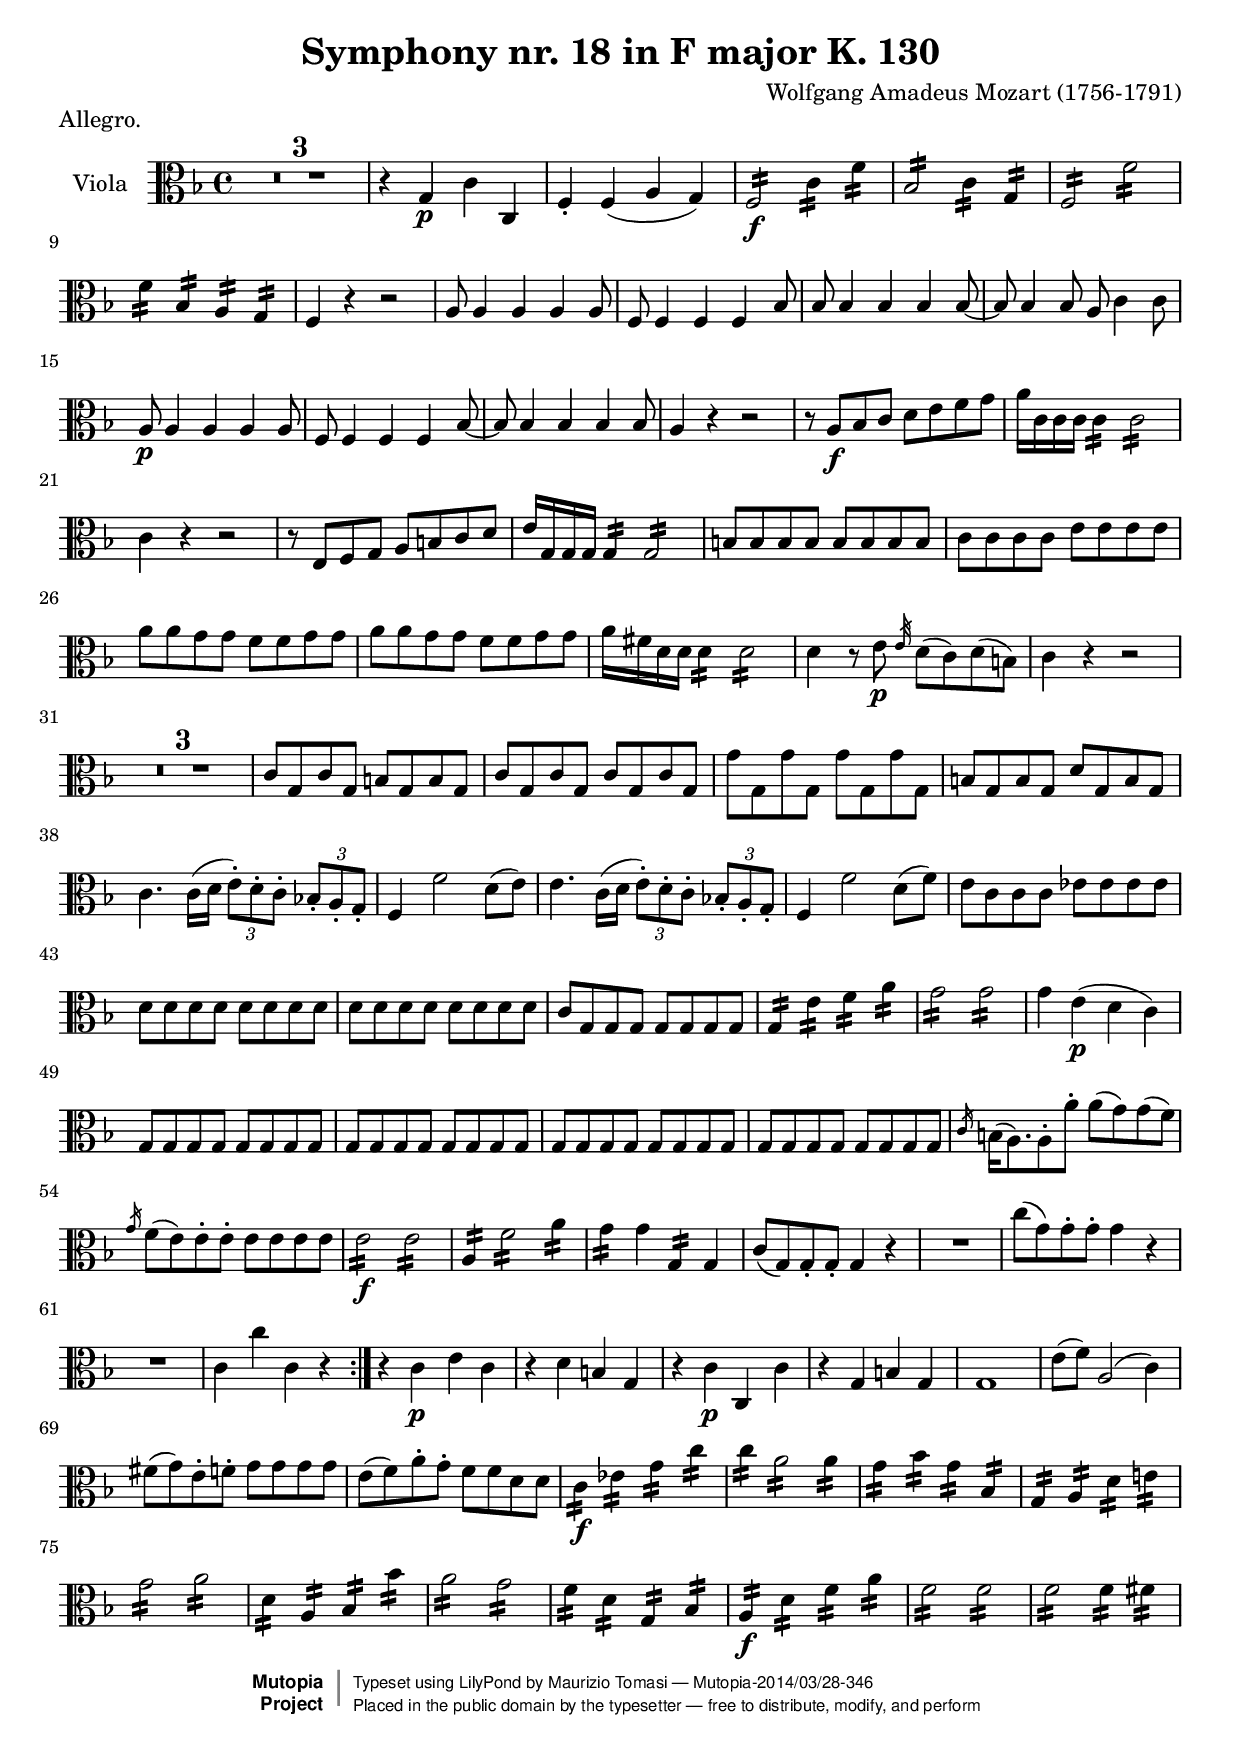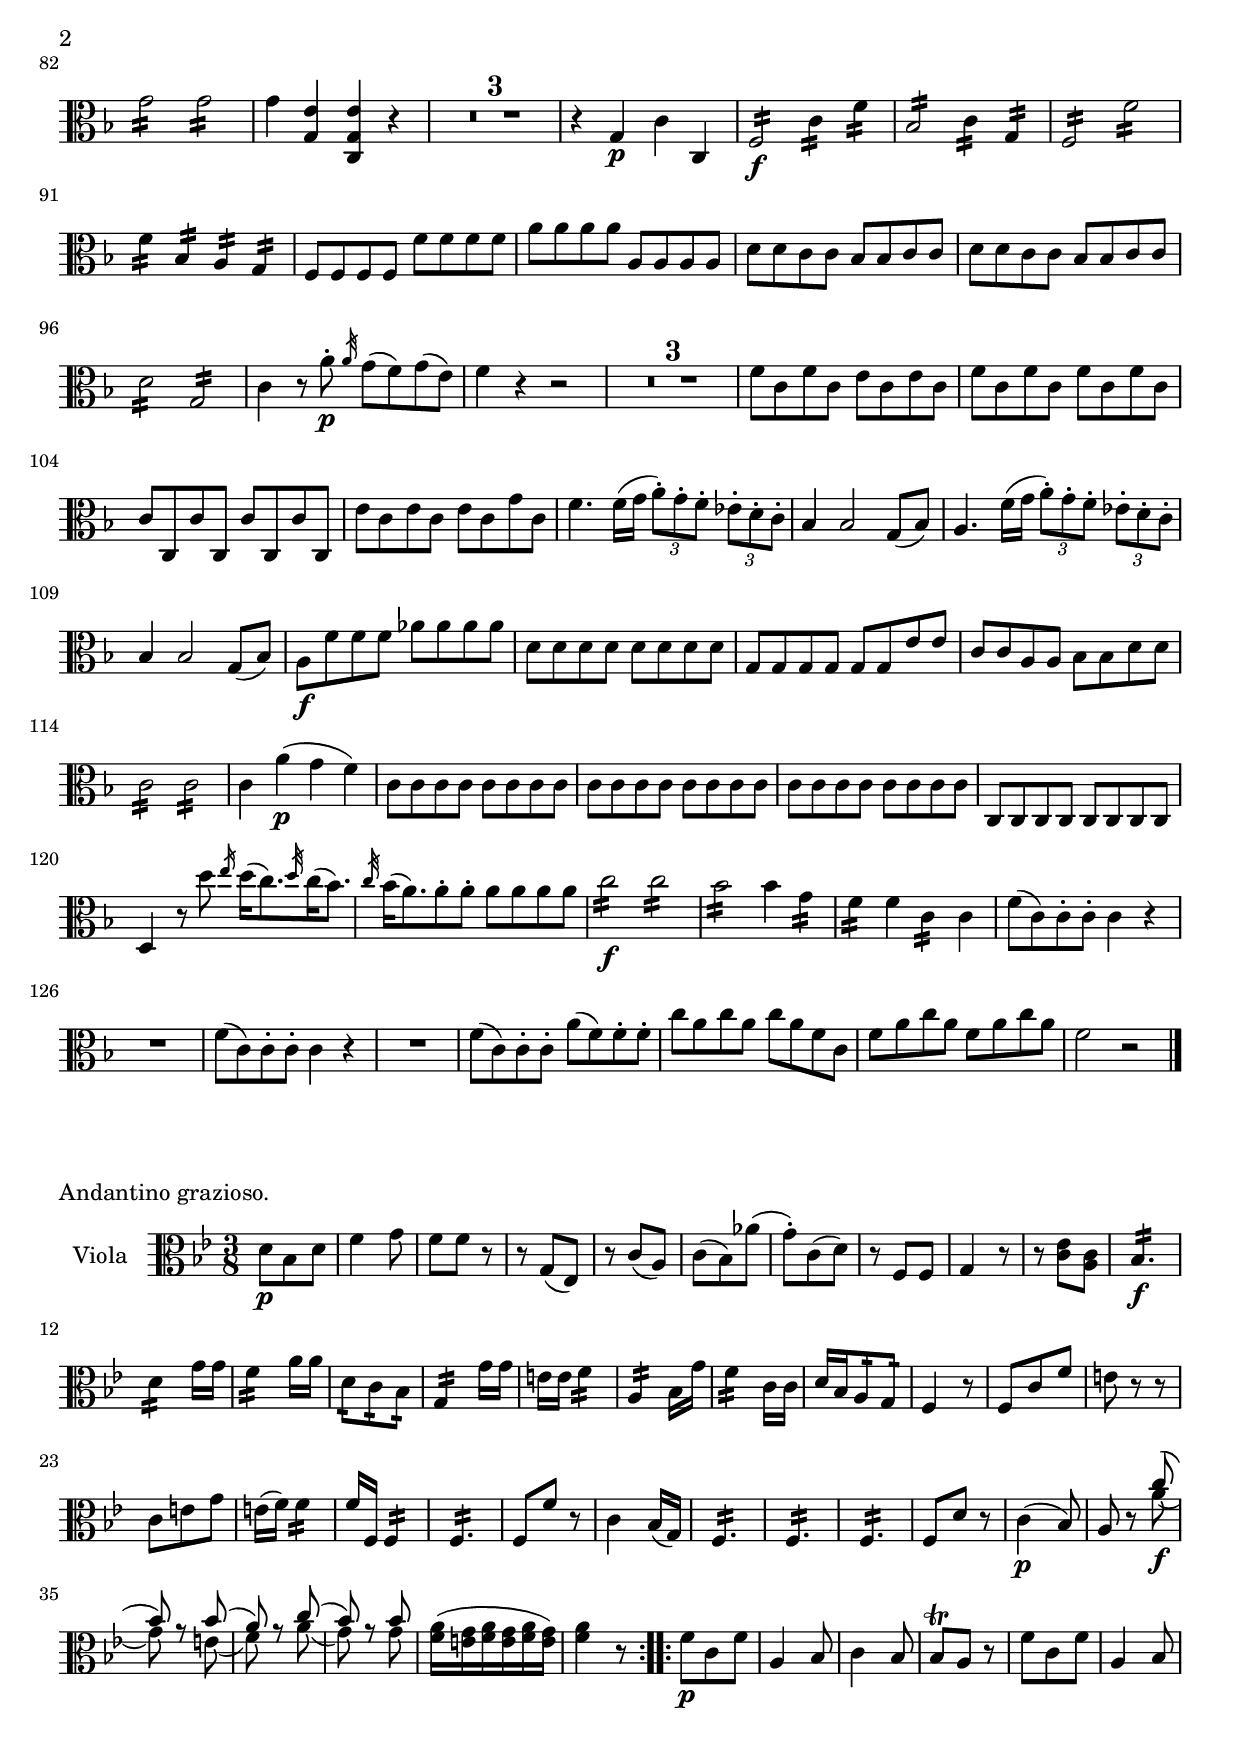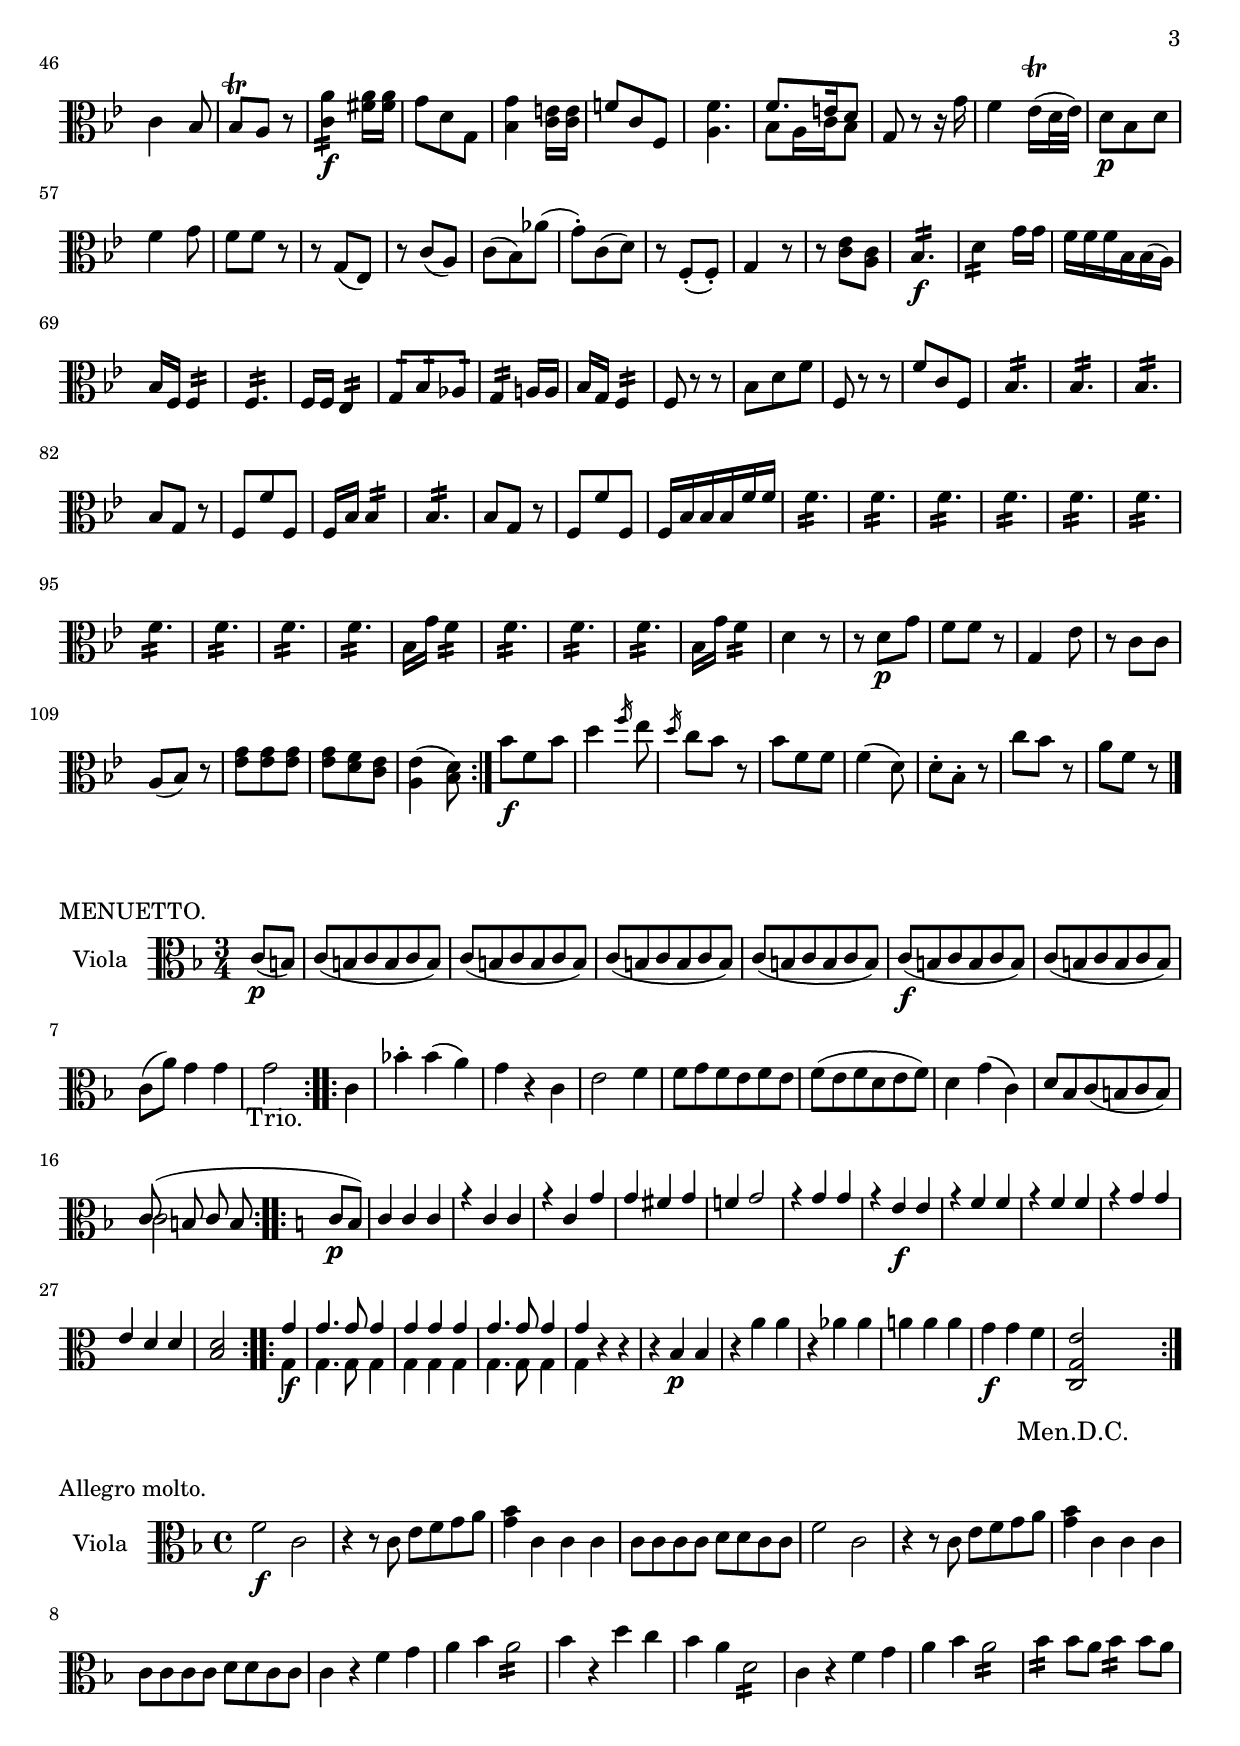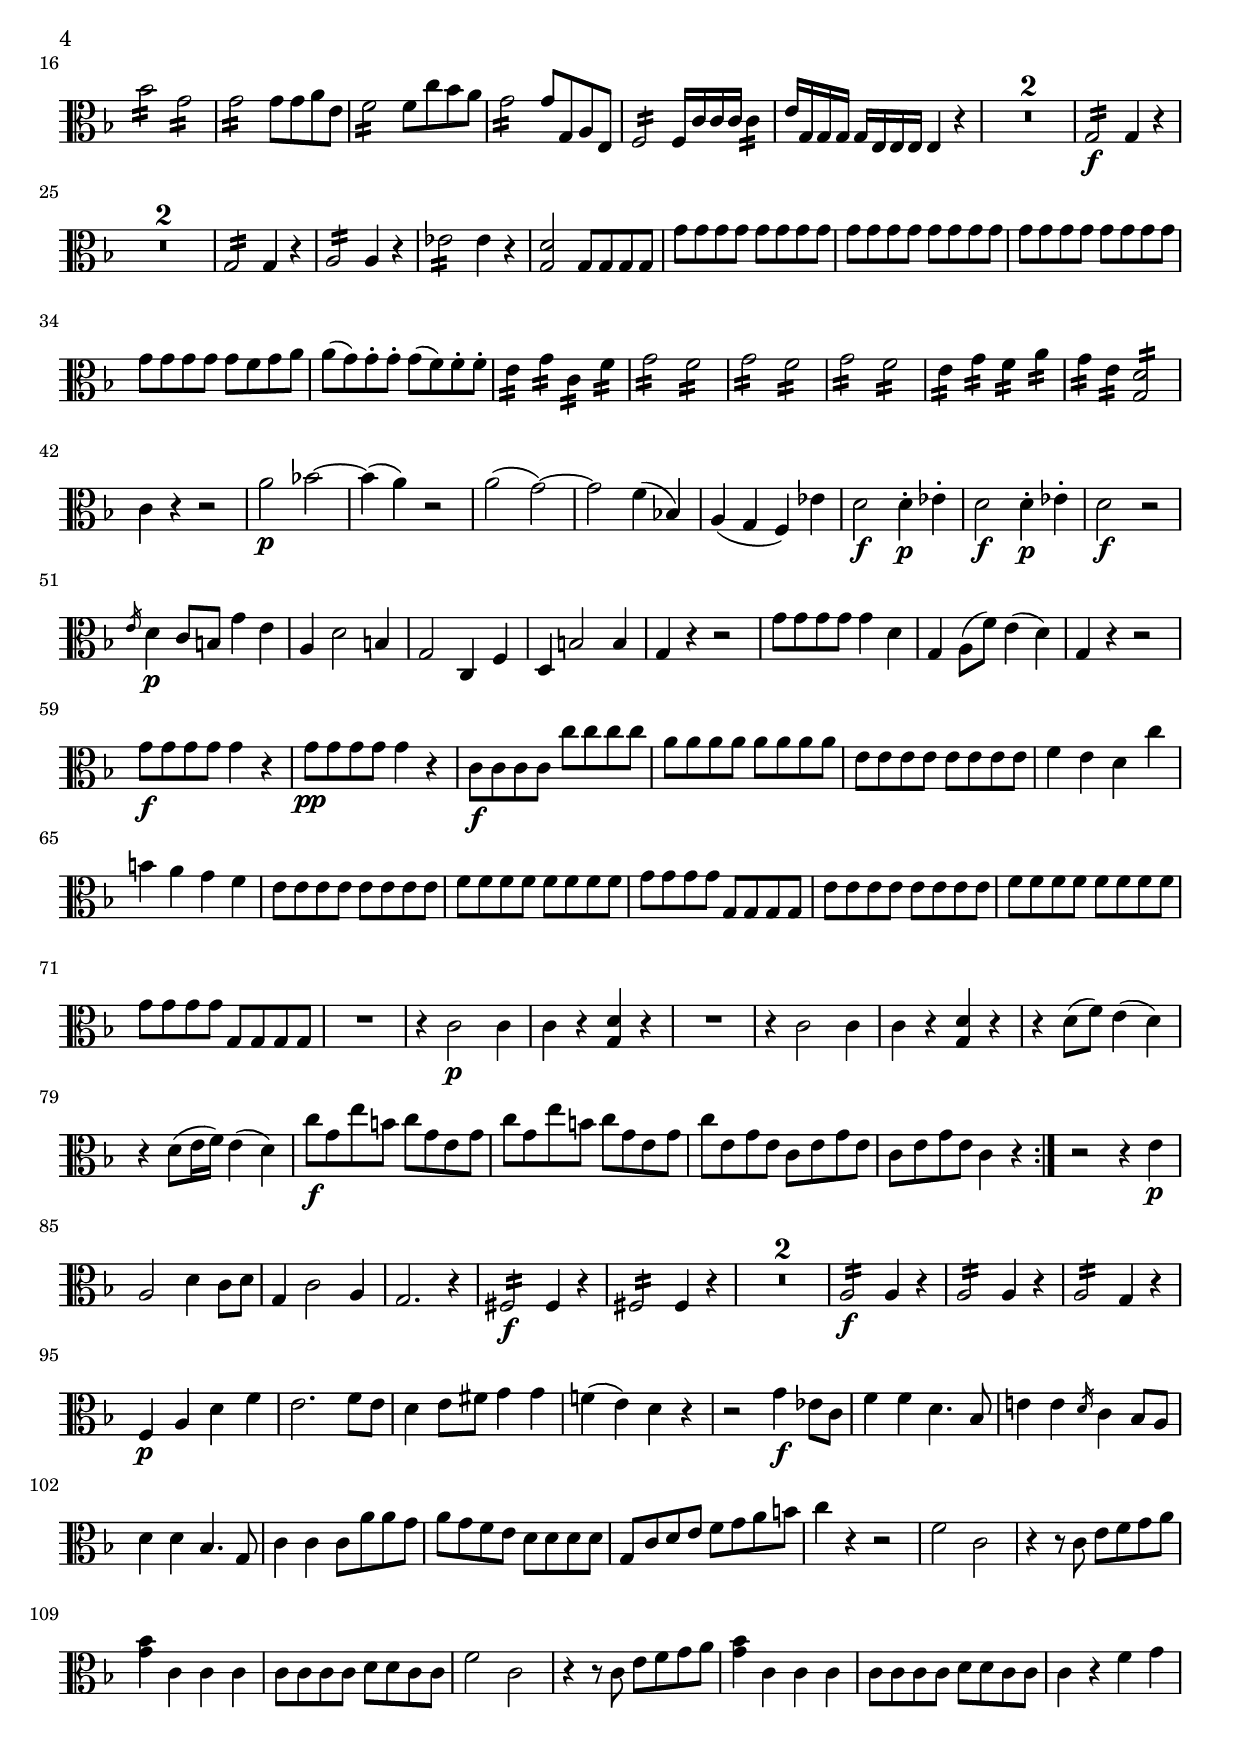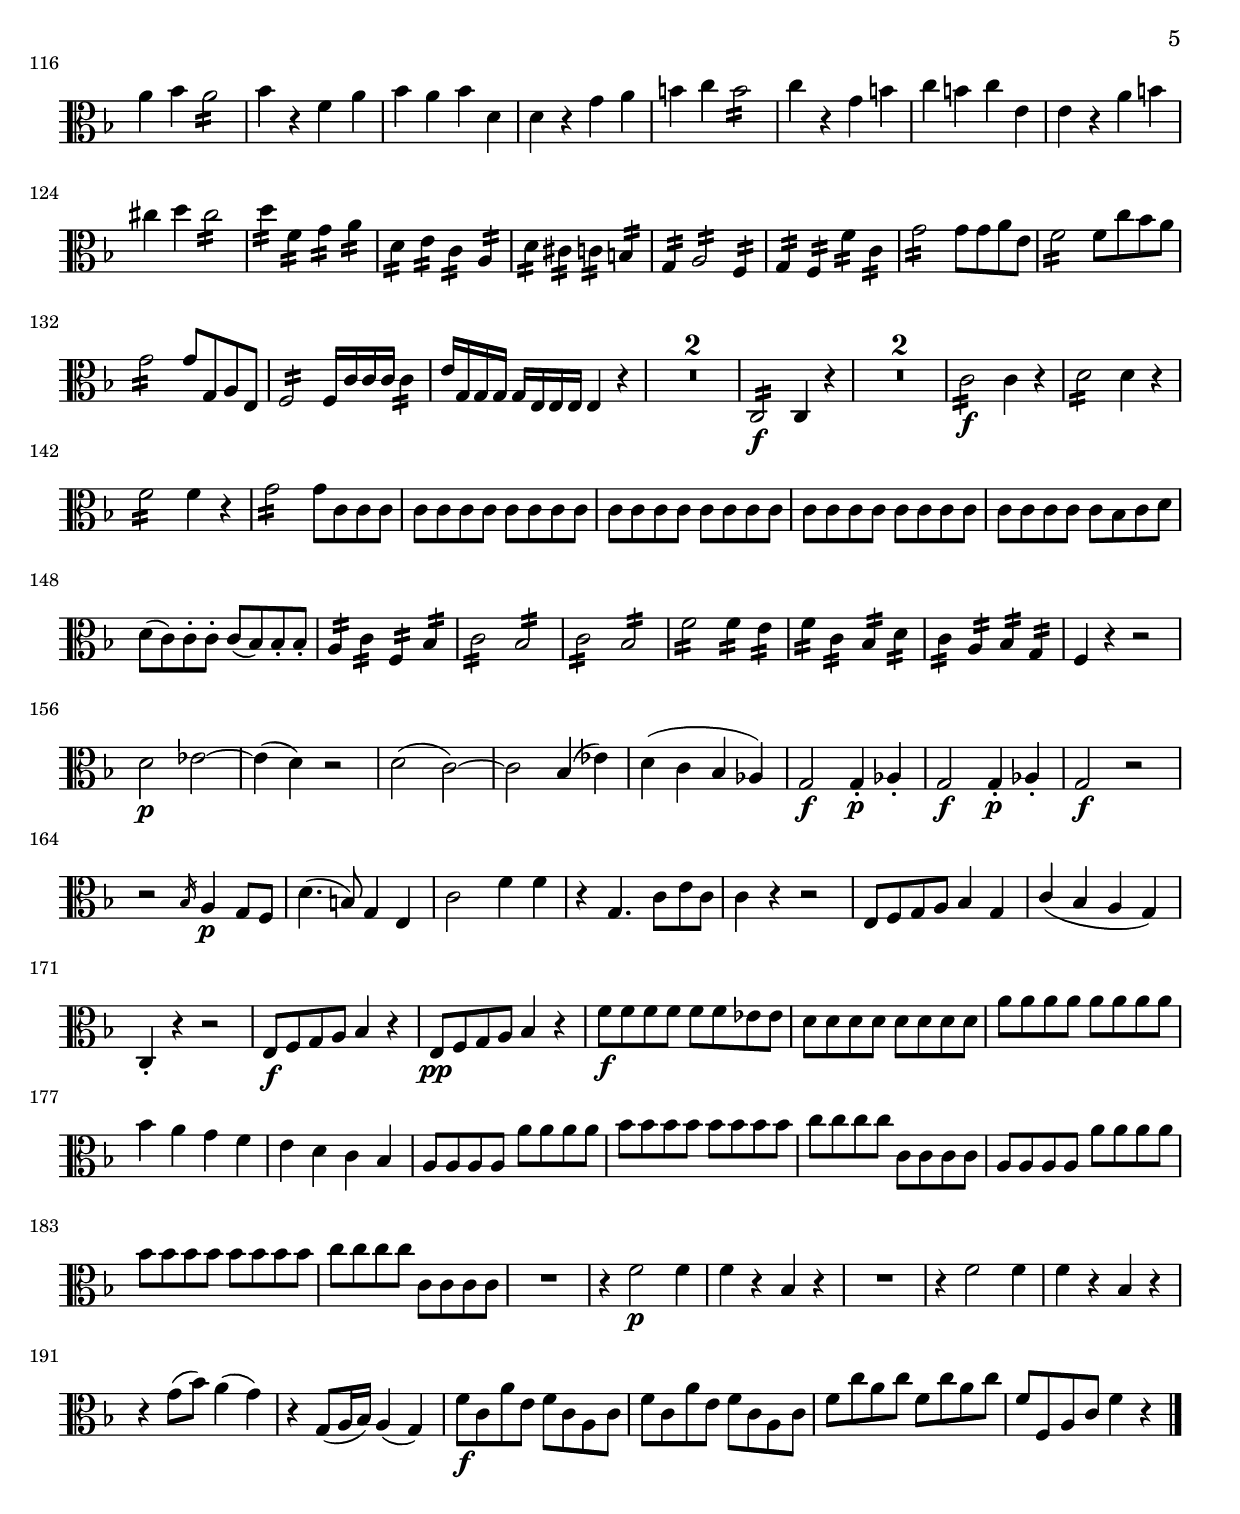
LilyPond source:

% -*- LilyPond -*-

\version "2.18.2"

\include "defs.ly"

\version "2.18.2"
violaFirstMov =  \relative g {
    \key f \major
    \clef alto

    \noTupletBracket
    \tupletSpan 4

    \repeat volta 2 {
	R1*3
	| r4 g\p c c,
	| f-. f( a g)
	| f2:16\f c'4: f:
	| bes,2: c4: g:
	| f2: f':
	| f4: bes,: a: g:

% 10
	| f r r2
	| a8 a4 a a a8
	| f8 f4 f f bes8
	| bes bes4 bes bes bes8 ~
	| bes bes4 bes8 a c4 c8
	| a\p a4 a a a8
	| f f4 f f bes8 ~
	| bes bes4 bes bes bes8
	| a4 r r2
	| r8 a\f bes c d e f g

% 20
	| a16 c, c c c4: c2:
	| c4 r r2
	| r8 e, f g a b c d
	| e16 g, g g g4: g2:
	| b8 b b b b b b b
	| c c c c e e e e
	| a a g g f f g g
	| a a g g f f g g
	| a16 fis d d d4: d2:
	| d4 r8 e\p \grace {
\override Flag.stroke-style = #"grace"
   e32 
  \revert Flag.stroke-style }
 d8( c) d( b)

% 30
	| c4 r r2
	| R1*3
	| c8 g c g b g b g
	| c g c g c g c g
	| g' g, g' g, g' g, g' g,
	| b g b g d' g, b g
	| c4. c16( d \tuplet 3/2 { e8)-. d-. c-. bes!-. a-. g-. }

% 40
	| f4 f'2 d8( e)
	| e4. c16( d \tuplet 3/2 { e8)-. d-. c-. bes!-. a-. g-. }
	| f4 f'2 d8( f)
	| e c c c es es es es
	| d d d d d d d d
	| d d d d d d d d
	| c g g g g g g g
	| g4: e': f: a:
	| g2: g:
	| g4 e(\p d c)
	| g8 g g g g g g g
	| \repeat unfold 3 { g g g g g g g g }

% 53
	| \grace {
\override Flag.stroke-style = #"grace"
   c16 
  \revert Flag.stroke-style }
 b16[( a8.) a8-. a'-.] a( g) g( f)
	| \grace {
\override Flag.stroke-style = #"grace"
   g16 
  \revert Flag.stroke-style }
 f8[( e) e-. e-.] e e e e
	| e2:\f e:
	| a,4: f'2: a4:
	| g: g g,: g
	| c8( g) g-. g-. g4 r
	| R1

% 60
	| c'8( g) g-. g-. g4 r
	| R1
	| c,4 c' c, r
    }

    | r c\p e c
    | r d b g
    | r c\p c, c'
    | r g b g
    | g1
    | e'8( f) a,2( c4)
    | fis8( g) e-. f-. g g g g

% 70
    | e( f) a-. g-. f f d d
    | c4:\f es: g: c:
    | c: a2: a4:
    | g: bes: g: bes,:
    | g: a: d: e!:
    | g2: a:
    | d,4: a: bes: bes':
    | a2: g:
    | f4: d: g,: bes:
    | a:\f d: f: a:

% 80
    | f2: f:
    | f: f4: fis:
    | g2: g:
    | g4 <g, e'> <c, g' e'> r
    | R1*3
    | r4 g'\p c c,
    | f2:\f c'4: f:
    | bes,2: c4: g:

% 90
    | f2: f':
    | f4: bes,: a: g:
    | f8 f f f f' f f f
    | a a a a a, a a a
    | d d c c bes bes c c
    | d d c c bes bes c c
    | d2: g,:
    | c4 r8 a'8-.\p \grace {
\override Flag.stroke-style = #"grace"
   a32 
  \revert Flag.stroke-style }
 g8( f) g( e)
    | f4 r r2
    | R1*3

% 102
    | f8 c f c e c e c
    | f c f c f c f c
    | c c, c' c, c' c, c' c,
    | e' c e c e c g' c,
    | f4. f16( g \tuplet 3/2 { a8-.) g-. f-. es-. d-. c-. }
    | bes4 bes2 g8( bes)
    | a4. f'16( g \tuplet 3/2 { a8-.) g-. f-. es-. d-. c-. }
    | bes4 bes2 g8( bes)

% 110
    | a8\f f' f f as as as as
    | d, d d d d d d d
    | g, g g g g g e' e
    | c c a a bes bes d d
    | c2: c:
    | c4 a'\p( g f)
    | \repeat unfold 3 { c8 c c c c c c c }
    | c, c c c c c c c

% 120
    | d4 r8 d'' \grace {
\override Flag.stroke-style = #"grace"
   e16 
  \revert Flag.stroke-style }
 d16[( c8.) \grace {
\override Flag.stroke-style = #"grace"
   d32 
  \revert Flag.stroke-style }
 c16( bes8.)]
    | \grace {
\override Flag.stroke-style = #"grace"
   c32 
  \revert Flag.stroke-style }
 bes16[( a8.) a8-. a-.] a a a a
    | c2:\f c:
    | bes: bes4 g:
    | f: f c: c
    | f8( c) c-. c-. c4 r
    | R1
    | f8( c) c-. c-. c4 r
    | R1
    | f8( c) c-. c-. a'( f) f-. f-.

% 130
    | c' a c a c a f c
    | f a c a f a c a
    | f2 r

    \bar "|."
}


\score {
    \context Staff <<
        \override Score.BarNumber.padding = #3
	\set Score.skipBars = ##t
        \set Staff.midiInstrument = #"string ensemble 1"
	\set Staff.instrumentName = #"Viola" 

	\time 4/4

	\violaFirstMov
    >>

    
  \midi {
    \tempo 4 = 124
    }



    \header {
	piece = "Allegro."
    }

    \layout { }
}

\version "2.18.2"
violaSecondMov =  \relative d' {
    \key bes \major
    \clef alto

    \noTupletBracket

    \repeat volta 2 {
	d8\p bes d
	| f4 g8
	| f f r
	| r g,( es)
	| r c'( a)
	| c( bes) as'(
	| g)-. c,( d)
	| r f, f
	| g4 r8

% 10
	| r << { c a } { es' c } >>
	| bes4.:16\f
	| d4: g16 g
	| f4: a16 a
	| d,8: c: bes:
	| g4: g'16 g
	| e e f4:
	| a,: bes16 g'
	| f4: c16 c
	| d bes a8: g:

% 20
	| f4 r8
	| f8 c' f
	| e r r
	| c e g
	| e16( f) f4:
	| f16 f, f4:
	| f4.:
	| f8 f' r
	| c4 bes16( g)
	| f4.:

% 30
	| f:
	| f:
	| f8 d' r
	| c4(\p bes8)
	| a r << { c'( bes) r bes( a) r c( bes) r bes } \\
		{ a(_\f g) s e( f) s a( g) s g } >>
	| << { a16( g a g a g) } { f e f e f e } >>
	| <f a>4 r8
    }

    \repeat volta 2 {
% 40
	| f8\p c f
	| a,4 bes8
	| c4 bes8
	| bes\trill a r
	| f' c f
	| a,4 bes8
	| c4 bes8
	| bes\trill a r
	| <c a'>4:\f <fis a>16 <fis a>
	| g8 d g,

% 50
	| <bes g'>4 <c e>16 <c e>
	| f!8 c f,
	| <a f'>4.
	| << { f'8. e16 d8 } \\ { bes8 a16 c bes8 } >>
	| g8 r r16 g'
	| f4 \RaiseScript es16(\trill d32 es)
	| d8\p bes d
	| f4 g8
	| f f r
	| r g,( es)

% 60
	| r c'( a)
	| c( bes) as'(
	| g8)-. c,( d)
	| r f,(-. f-.)
	| g4 r8
	| r << { c a } { es' c } >>
	| bes4.:16\f
	| d4: g16 g
	| f f f bes, bes( a)
	| bes f f4:

% 70
	| f4.:
	| f16 f es4:
	| g8: bes: as:
	| g4: a!16 a
	| bes g f4:
	| f8 r r
	| bes d f
	| f, r r
	| f' c f,
	| bes4.:

% 80
	| bes:
	| bes:
	| bes8 g r
	| f f' f,
	| f16 bes bes4:
	| bes4.:
	| bes8 g r
	| f f' f,
	| f16 bes bes bes f' f
	| f4.:

% 90
	| \repeat unfold 9 { f: }
	| bes,16 g' f4:
	
% 100
	| \repeat unfold 3 { f4.: }
	| bes,16 g' f4:
	| d r8
	| r d\p g
	| f f r
	| g,4 es'8
	| r c c
	| a( bes) r
	| << { g' g g g f es es4( d8) } { es8 es es es d c a4 bes8 } >>
    }

    | bes'8\f f bes
    | d4 \grace {
\override Flag.stroke-style = #"grace"
   f16 
  \revert Flag.stroke-style }
 es8
    | \grace {
\override Flag.stroke-style = #"grace"
   d16 
  \revert Flag.stroke-style }
 c8 bes r
    | bes f f
    | f4( d8)
    | d-. bes-. r
    | c' bes r
    | a f r

    \bar "|."
}


\score {
    \context Staff <<
        \override Score.BarNumber.padding = #3
	\set Score.skipBars = ##t
        \set Staff.midiInstrument = #"string ensemble 1"
	\set Staff.instrumentName = #"Viola" 

	\time 3/8

	\violaSecondMov
    >>

    
  \midi {
    \tempo 4 = 42
    }



    \header {
	piece = "Andantino grazioso."
    }

    \layout { }
}

\version "2.18.2"
\include "defs.ly"

violaThirdMov =  \relative c' {
    \key f \major
    \clef alto

    \noTupletBracket

    \repeat volta 2 {
	c8(\p b)
	| \repeat unfold 4 { c( b c b c b) }
	| c(\f b c b c b) 
	| c( b c b c b) 
	| c( a') g4 g
	| g2
    }

    \repeat volta 2 {
	c,4 
	| bes'!-. bes( a)
	| g r c,
	| e2 f4
	| f8 g f e f e
	| f( e f d e f)
	| d4 g( c,)
	| d8 bes c( b c b)
	| << {\voiceOne c( b c b } \new Voice { \voiceTwo c2 }>>
    }

    \key c \major

    \repeat volta 2 {
	c8\p b)
	| c4 c c
	| r c c
	| r c g'

% 20
	| g fis g
	| f! g2
	| r4 g g
	| r e\f e
	| r f f
	| r f f
	| r g g
	| e d d
	| <b d>2
    }

    \repeat volta 2 {
	<< { g'4    g4. g8 g4 g g g g4. g8 g4 g } \\
	  { g,4\f g4. g8 g4 g g g g4. g8 g4 g } >> \oneVoice r4 r
	| r b\p b
	| r a' a
	| r as as
	| a! a\crescTextCresc a
	| g\f g f
	| <c, g' e'>2
    }

	
}


\score {
    \context Staff <<
        \override Score.BarNumber.padding = #3
	\set Score.skipBars = ##t
        \set Staff.midiInstrument = #"string ensemble 1"
	\set Staff.instrumentName = #"Viola" 

	\time 3/4
	\partial 4

	\violaThirdMov
	\context Voice = "markings" { \markingsIII }
	\context Voice=markingsBis { \markingsIIIbis }
    >>

    
  \midi {
    \tempo 4 = 130
    }



    \header {
	piece = "MENUETTO."
    }

    \layout { }
}

\version "2.18.2"
violaFourthMov =  \relative f' {
    \key f \major
    \clef alto

    \noTupletBracket
    \tupletSpan 4

    \repeat volta 2 {
	f2\f c
	| r4 r8 c e f g a
	| <g bes>4 c, c c
	| c8 c c c d d c c
	| f2 c
	| r4 r8 c e f g a
	| <g bes>4 c, c c
	| c8 c c c d d c c
	| c4 r f g

% 10
	| a bes a2:16
	| bes4 r d c
	| bes a d,2:
	| c4 r f g
	| a bes a2:
	| bes4: bes8 a bes4: bes8 a
	| bes2: g:
	| g: g8 g a e
	| f2: f8 c' bes a
	| g2: g8 g, a e

% 20
	| f2: f16 c' c c c4:
	| e16 g, g g g e e e e4 r
	| R1*2
	| g2:\f g4 r
	| R1*2
	| g2: g4 r
	| a2: a4 r
	| es'2: es4 r

% 30
	| <g, d'>2 g8 g g g
	| \repeat unfold 3 { g' g g g g g g g }
	| g g g g g f g a
	| a( g) g-. g-. g( f) f-. f-.
	| e4: g: c,: f:
	| \repeat unfold 3 { g2: f: }

% 40
	| e4: g: f: a:
	| g: e: <g, d'>2:
	| c4 r r2
	| a'2\p bes! ~
	| bes4( a) r2
	| a2( g) ~
	| g f4( bes,!)
	| a( g f) es'
	| d2\f d4-.\p es-.
	| d2\f d4-.\p es-.

% 50
	| d2\f r
	| \grace {
\override Flag.stroke-style = #"grace"
   e16 
  \revert Flag.stroke-style }
 d4\p c8 b g'4 e
	| a, d2 b4
	| g2 c,4 f
	| d b'2 b4
	| g r r2
	| g'8 g g g g4 d
	| g,4 a8( f') e4( d)
	| g, r r2
	| g'8\f g g g g4 r

% 60
	| g8\pp g g g g4 r
	| c,8\f c c c c' c c c
	| a a a a a a a a
	| e e e e e e e e
	| f4 e d c'
	| b a g f
	| e8 e e e e e e e
	| f f f f f f f f
	| g g g g g, g g g
	| e' e e e e e e e

% 70
	| f f f f f f f f
	| g g g g g, g g g
	| R1
	| r4 c2\p c4
	| c r <g d'> r
	| R1
	| r4 c2 c4
	| c r <g d'> r
	| r d'8( f) e4( d)
	| r4 d8( e16 f) e4( d)

% 80
	| c'8\f g e' b c g e g
	| c g e' b c g e g
	| c e, g e c e g e
	| c e g e c4 r 
    }

    | \grace {
\override Flag.stroke-style = #"grace"
   s16 
  \revert Flag.stroke-style }
 r2 r4 e\p
    | a,2 d4 c8 d
    | g,4 c2 a4
    | g2. r4
    | fis2:\f fis4 r
    | fis2: fis4 r
    | R1*2
    | a2:\f a4 r
    | a2: a4 r
    | a2: g4 r
    | f\p a d f
    | e2. f8 e
    | d4 e8 fis g4 g
    | f!( e) d r
    | r2 g4\f es8 c

% 100
    | f4 f d4. bes8
    | e!4 e \grace {
\override Flag.stroke-style = #"grace"
   d16 
  \revert Flag.stroke-style }
 c4 bes8 a
    | d4 d bes4. g8
    | c4 c c8 a' a g
    | a g f e d d d d
    | g, c d e f g a b
    | c4 r r2
    | f,2 c
    | r4 r8 c e f g a
    | <g bes>4 c, c c

% 110
    | c8 c c c d d c c
    | f2 c
    | r4 r8 c e f g a
    | <g bes>4 c, c c
    | c8 c c c d d c c
    | c4 r f g
    | a bes a2:
    | bes4 r f a
    | bes a bes d,
    | d r g a

% 120
    | b c b2:
    | c4 r g b
    | c b c e,
    | e r a b
    | cis d cis2:
    | d4: f,: g: a:
    | d,: e: c: a:
    | d: cis: c: b:
    | g: a2: f4:
    | g: f: f': c:

% 130
    | g'2: g8 g a e
    | f2: f8 c' bes a
    | g2: g8 g, a e
    | f2: f16 c' c c c4:
    | e16 g, g g g e e e e4 r
    | R1*2
    | c2:\f c4 r
    | R1*2

% 140
    | c'2:\f c4 r
    | d2: d4 r
    | f2: f4 r
    | g2: g8 c, c c
    | \repeat unfold 3 { c c c c c c c c }
    | c c c c c bes c d
    | d( c) c-. c-. c( bes) bes-. bes-.
    | a4: c: f,: bes:

% 150
    | c2: bes:
    | c: bes:
    | f': f4: e:
    | f: c: bes: d:
    | c: a: bes: g:
    | f4 r r2
    | d'2\p es ~
    | es4( d) r2
    | d2( c) ~
    | c bes4( es)

% 160
    | d( c bes as)
    | g2\f g4-.\p as-.
    | g2\f g4-.\p as-.
    | g2\f r
    | r \grace {
\override Flag.stroke-style = #"grace"
   bes16 
  \revert Flag.stroke-style }
 a4\p g8 f
    | d'4.( b8) g4 e
    | c'2 f4 f
    | r g,4. c8 e c
    | c4 r r2
    | e,8 f g a bes4 g

% 170
    | \stemUp c( bes a g) \stemNeutral
    | c,4-. r r2
    | e8\f f g a bes4 r
    | e,8\pp f g a bes4 r
    | f'8\f f f f f f es es
    | d d d d d d d d
    | a' a a a a a a a
    | bes4 a g f
    | e d c bes
    | a8 a a a a' a a a

% 180
    | bes bes bes bes bes bes bes bes
    | c c c c c, c c c
    | a a a a a' a a a
    | bes bes bes bes bes bes bes bes
    | c c c c c, c c c
    | R1
    | r4 f2\p f4
    | f r bes, r
    | R1
    | r4 f'2 f4

% 190
    | f r bes, r
    | r g'8( bes) a4( g)
    | r g,8( a16 bes) a4( g)
    | f'8\f c a' e f c a c
    | f c a' e f c a c
    | f c' a c f, c' a c
    | f, f, a c f4 r


    \bar "|."
}


\score {
    \context Staff <<
        \override Score.BarNumber.padding = #3
	\set Score.skipBars = ##t
        \set Staff.midiInstrument = #"string ensemble 1"
	\set Staff.instrumentName = #"Viola" 

	\time 4/4

	\violaFourthMov
    >>

    
  \midi {
    \tempo 4 = 180
    }



    \header {
	piece = "Allegro molto."
    }

    \layout { }
}
